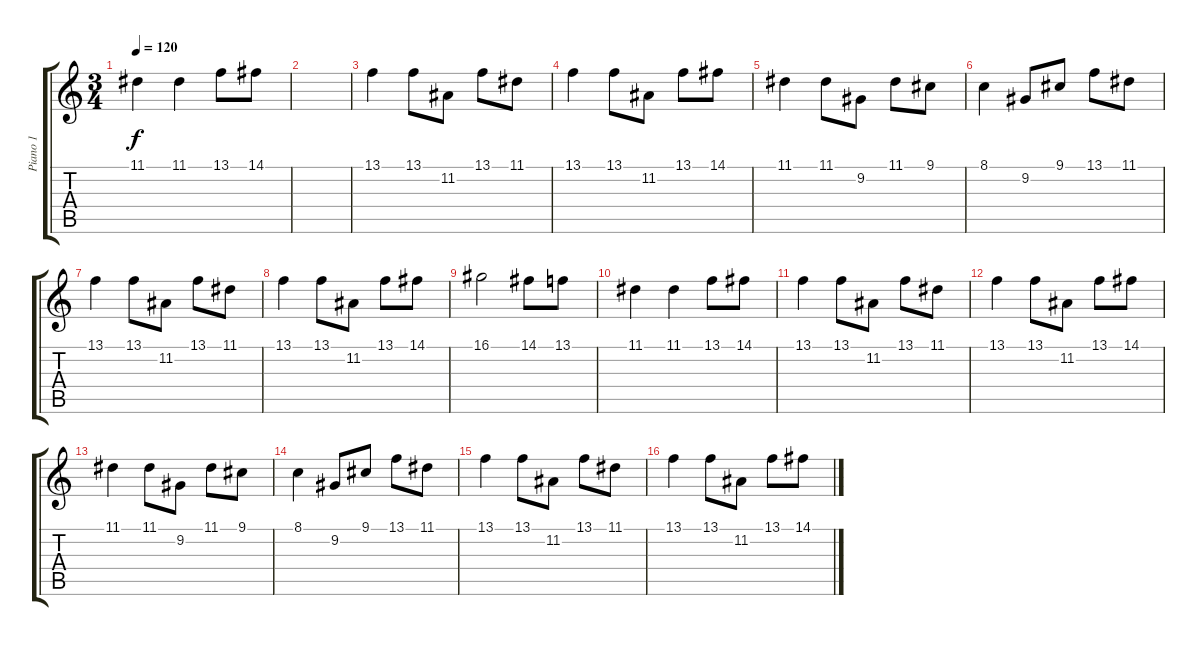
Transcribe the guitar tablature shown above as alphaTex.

\track ("Piano 1" "Piano 1") {instrument acousticgrandpiano}
\staff {score tabs}
\tuning (E4 B3 G3 D3 A2 E2) {hide}
\ts (3 4)
\tempo 120
\clef g2
\ks c
11.1.4{dy f} 11.1.4 13.1.8 14.1.8 |
|
13.1.4 13.1.8 11.2.8 13.1.8 11.1.8 |
13.1.4 13.1.8 11.2.8 13.1.8 14.1.8 |
11.1.4 11.1.8 9.2.8 11.1.8 9.1.8 |
8.1.4 9.2.8 9.1.8 13.1.8 11.1.8 |
13.1.4 13.1.8 11.2.8 13.1.8 11.1.8 |
13.1.4 13.1.8 11.2.8 13.1.8 14.1.8 |
16.1.2 14.1.8 13.1.8 |
11.1.4 11.1.4 13.1.8 14.1.8 |
13.1.4 13.1.8 11.2.8 13.1.8 11.1.8 |
13.1.4 13.1.8 11.2.8 13.1.8 14.1.8 |
11.1.4 11.1.8 9.2.8 11.1.8 9.1.8 |
8.1.4 9.2.8 9.1.8 13.1.8 11.1.8 |
13.1.4 13.1.8 11.2.8 13.1.8 11.1.8 |
13.1.4 13.1.8 11.2.8 13.1.8 14.1.8
